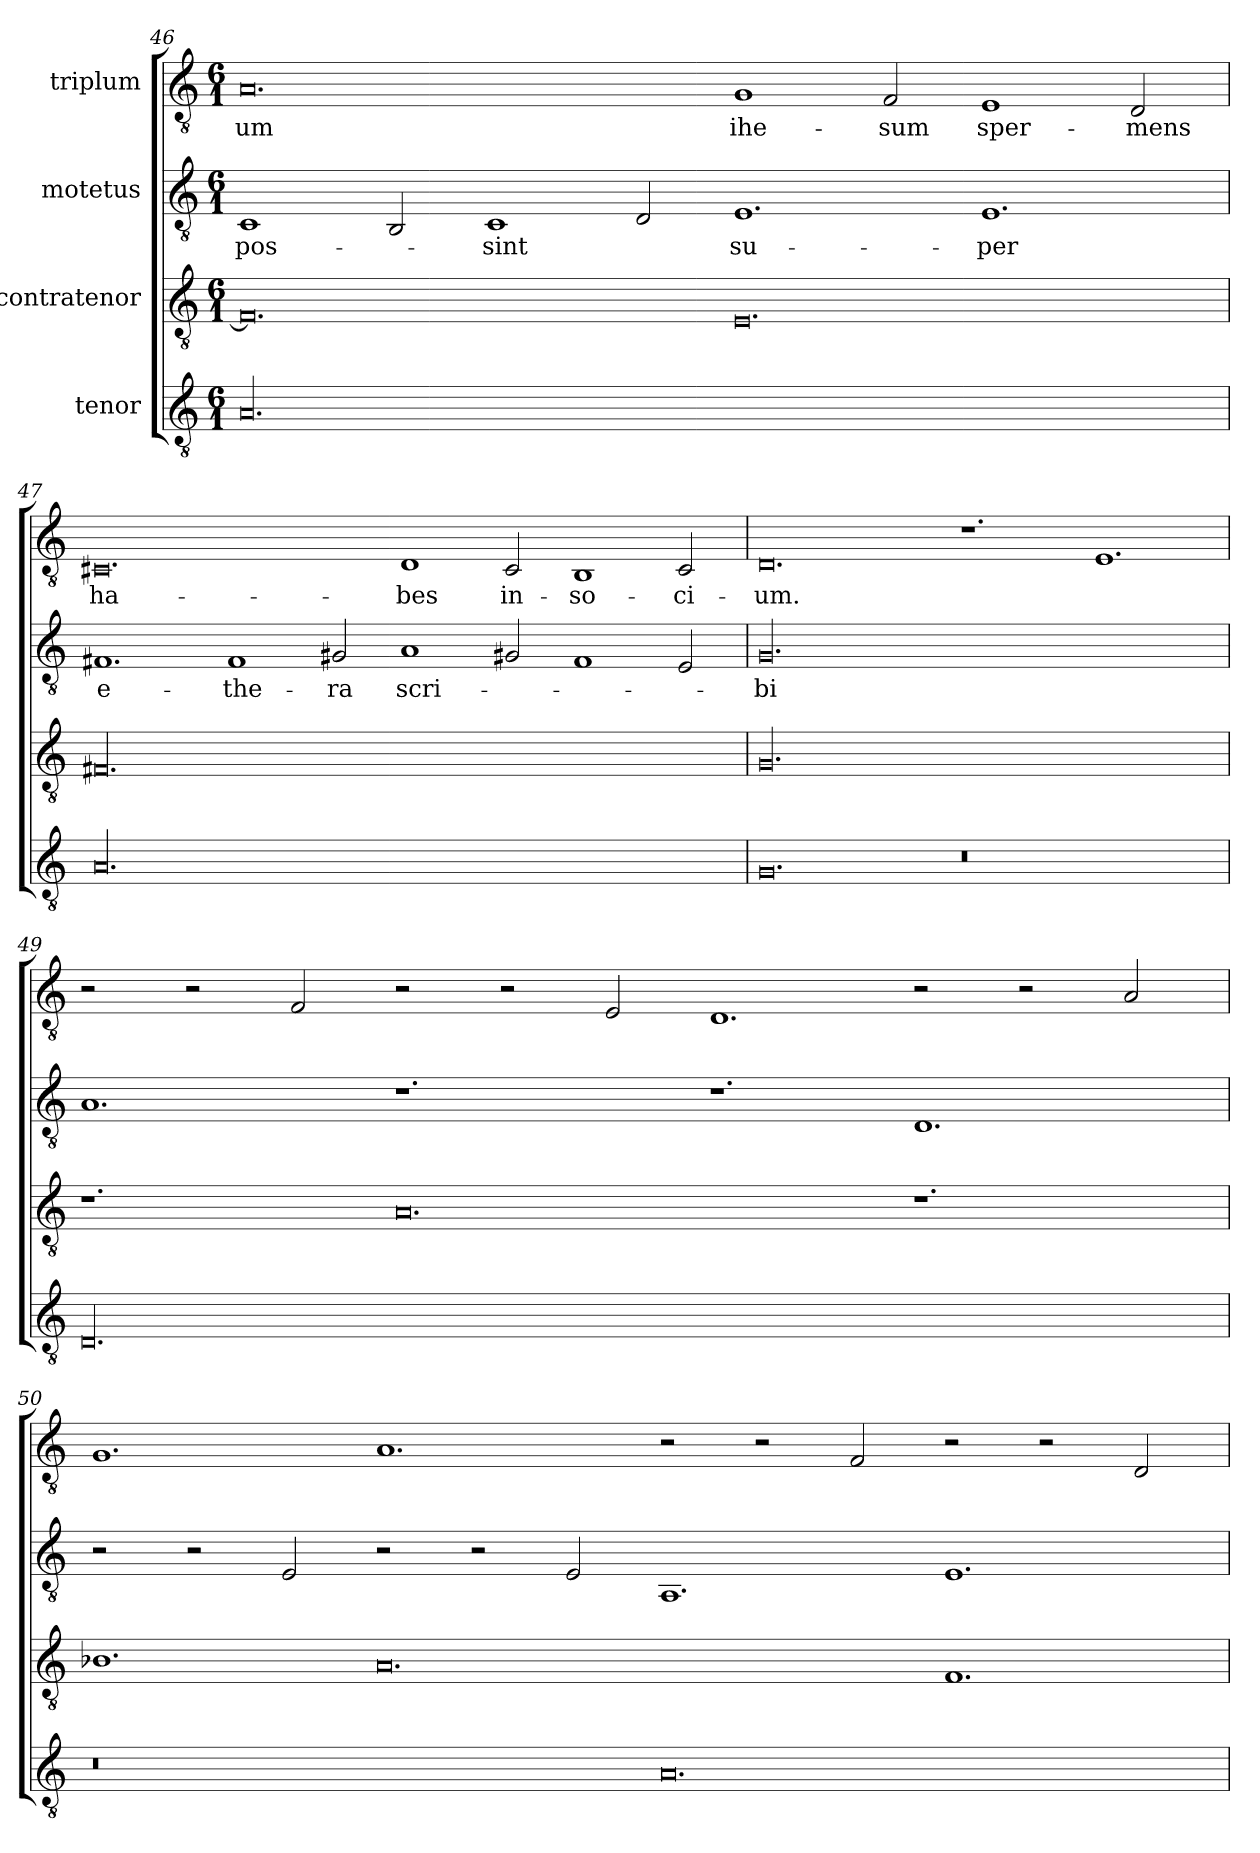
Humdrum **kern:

**kern	**kern	**kern	**text	**kern	**text
*part4	*part3	*part2	*part2	*part1	*part1
*staff4	*staff3	*staff2	*staff2	*staff1	*staff1
*I"tenor	*I"contratenor	*I"motetus	*	*I"triplum	*
*clefGv2	*clefGv2	*clefGv2	*	*clefGv2	*
*k[]	*k[]	*k[]	*	*k[]	*
*C:	*C:	*C:	*	*C:	*
*M6/1	*M6/1	*M6/1	*	*M6/1	*
=46	=46	=46	=46	=46	=46
00.A/	0.F/]	1C/	pos-	0.A/	-um
.	.	2BB/	.	.	.
.	.	1C/	-sint	.	.
.	.	2D/	.	.	.
.	0.E/	1.E/	su-	1G/	ihe-
.	.	.	.	2F/	-sum
.	.	1.E/	-per	1E/	sper-
.	.	.	.	2D/	-mens
=47	=47	=47	=47	=47	=47
00.A/	00.F#X/	1.F#X/	e-	0.C#X/	ha-
.	.	1F#/	-the-	.	.
.	.	2G#X/	-ra	.	.
.	.	1A/	scri-	1D/	-bes
.	.	2G#X/	.	2C#/	in-
.	.	1F#/	.	1BB/	so-
.	.	2E/	.	2C#/	-ci-
=48	=48	=48	=48	=48	=48
0.G/	00.G/	00.G/	-bi	0.D/	-um.
0.r	.	.	.	1.r	.
.	.	.	.	1.E/	.
=49	=49	=49	=49	=49	=49
00.D/	1.r	1.A/	.	2r	.
.	.	.	.	2r	.
.	.	.	.	2F/	.
.	0.A/	1.r	.	2r	.
.	.	.	.	2r	.
.	.	.	.	2E/	.
.	.	1.r	.	1.D/	.
.	1.r	1.D/	.	2r	.
.	.	.	.	2r	.
.	.	.	.	2A/	.
=50	=50	=50	=50	=50	=50
0.r	1.B-X\	2r	.	1.G/	.
.	.	2r	.	.	.
.	.	2E/	.	.	.
.	0.A/	2r	.	1.A/	.
.	.	2r	.	.	.
.	.	2E/	.	.	.
0.A/	.	1.AA/	.	2r	.
.	.	.	.	2r	.
.	.	.	.	2F/	.
.	1.F/	1.E/	.	2r	.
.	.	.	.	2r	.
.	.	.	.	2D/	.
=	=	=	=	=	=
*-	*-	*-	*-	*-	*-
